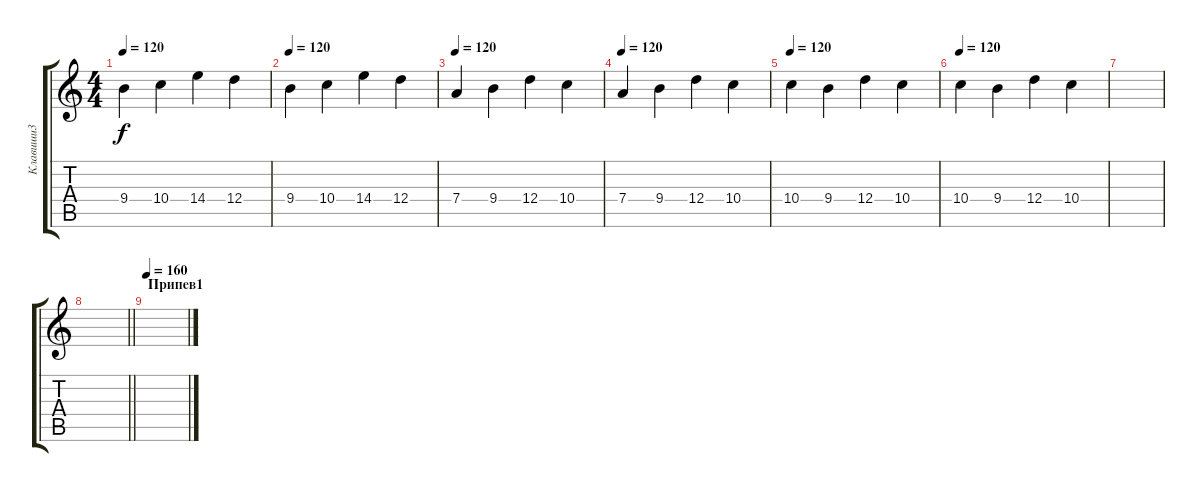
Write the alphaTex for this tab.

\track ("Клавиши3" "Клавиши3") {instrument contrabass}
\staff {score tabs}
\tuning (E4 B3 G3 D3 A2 E2) {hide}
\ts (4 4)
\tempo 120
\clef g2
\ks c
9.4.4{dy f} 10.4.4 14.4.4 12.4.4 |
\tempo 120
9.4.4 10.4.4 14.4.4 12.4.4 |
\tempo 120
7.4.4 9.4.4 12.4.4 10.4.4 |
\tempo 120
7.4.4 9.4.4 12.4.4 10.4.4 |
\tempo 120
10.4.4 9.4.4 12.4.4 10.4.4 |
\tempo 120
10.4.4 9.4.4 12.4.4 10.4.4 |
|
\barLineRight lightlight
|
\section ("" "Припев1")
\tempo 160
